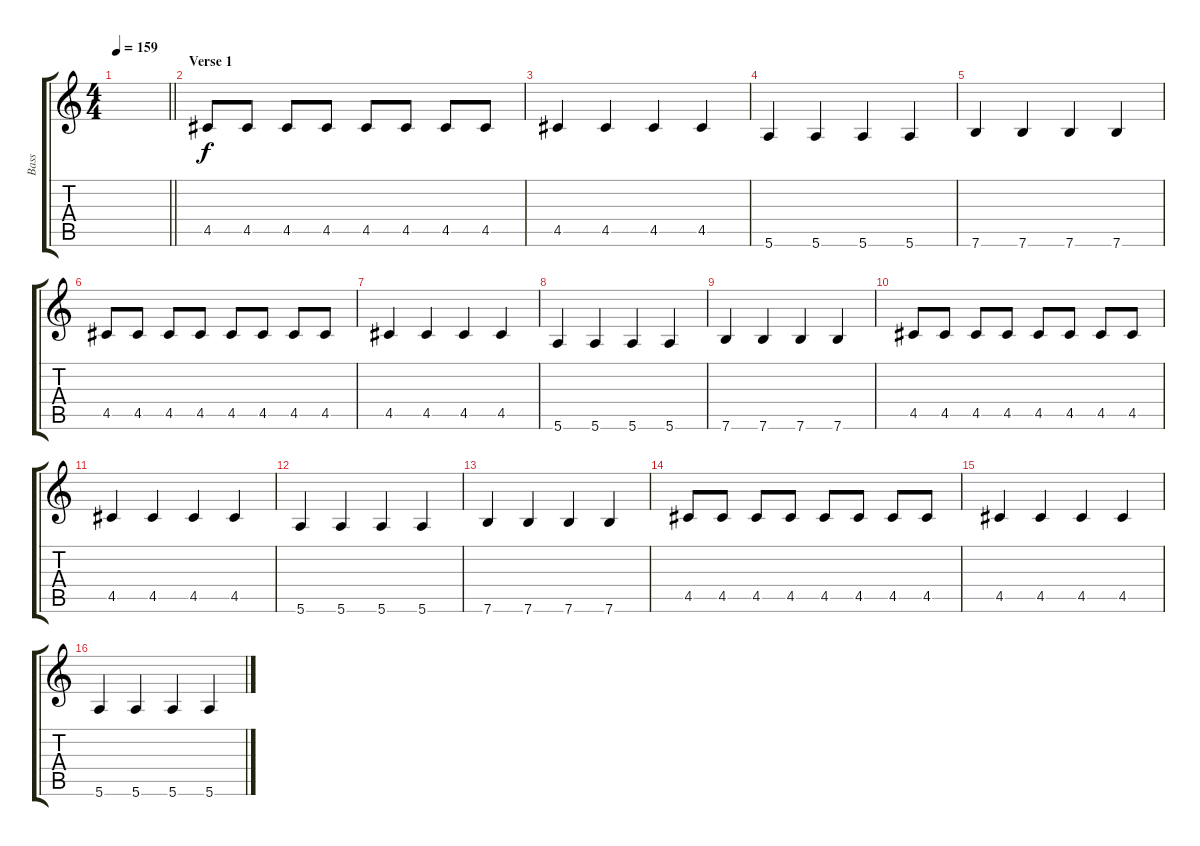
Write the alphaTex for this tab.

\track ("Bass" "Bass") {instrument electricbasspick}
\staff {score tabs}
\tuning (E4 B3 G3 D3 A2 E2) {hide}
\ts (4 4)
\tempo 159
\clef g2
\barLineRight lightlight
\ks c
|
\section ("" "Verse 1")
4.5.8 4.5.8 4.5.8 4.5.8 4.5.8 4.5.8 4.5.8 4.5.8 |
4.5.4 4.5.4 4.5.4 4.5.4 |
5.6.4 5.6.4 5.6.4 5.6.4 |
7.6.4 7.6.4 7.6.4 7.6.4 |
4.5.8 4.5.8 4.5.8 4.5.8 4.5.8 4.5.8 4.5.8 4.5.8 |
4.5.4 4.5.4 4.5.4 4.5.4 |
5.6.4 5.6.4 5.6.4 5.6.4 |
7.6.4 7.6.4 7.6.4 7.6.4 |
4.5.8 4.5.8 4.5.8 4.5.8 4.5.8 4.5.8 4.5.8 4.5.8 |
4.5.4 4.5.4 4.5.4 4.5.4 |
5.6.4 5.6.4 5.6.4 5.6.4 |
7.6.4 7.6.4 7.6.4 7.6.4 |
4.5.8 4.5.8 4.5.8 4.5.8 4.5.8 4.5.8 4.5.8 4.5.8 |
4.5.4 4.5.4 4.5.4 4.5.4 |
5.6.4 5.6.4 5.6.4 5.6.4
